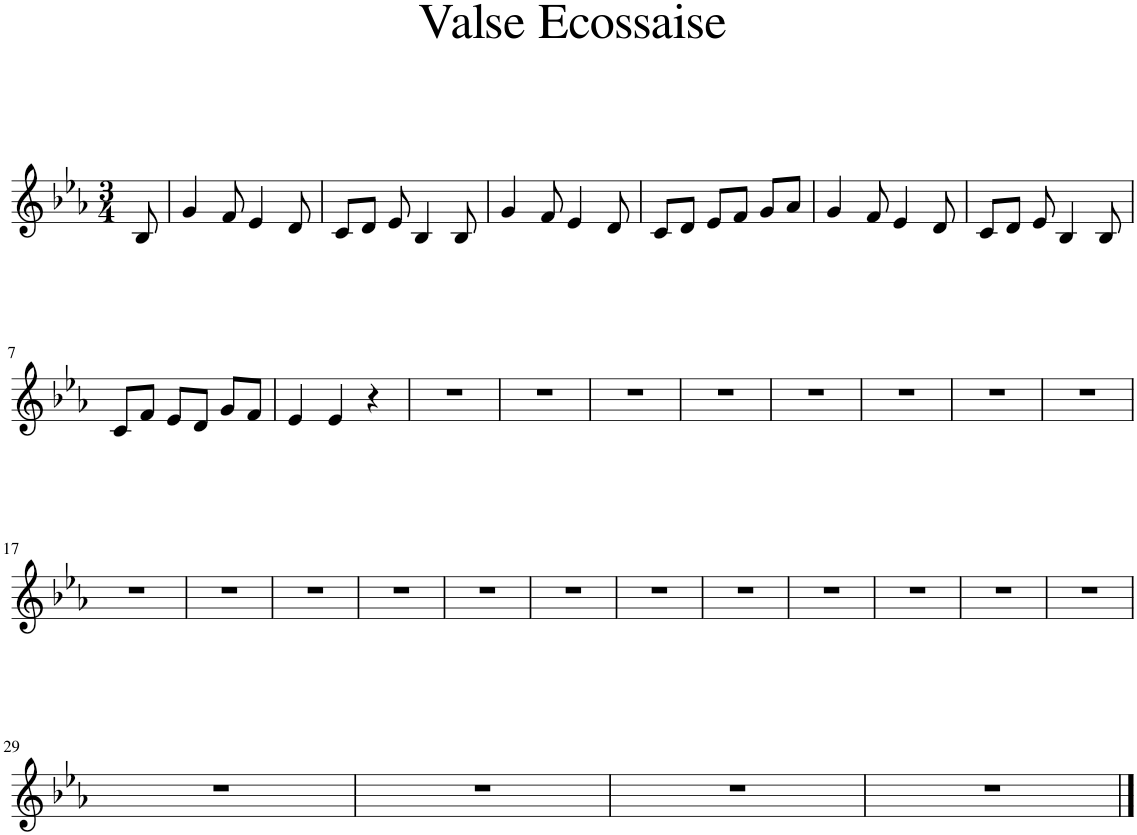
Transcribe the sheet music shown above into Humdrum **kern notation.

**kern
*part1
*staff1
*I"Flute
*I'Fl
*clefG2
*k[b-e-a-]
*M3/4
=
8B-/
=1
4g/
8f/
4e-/
8d/
=2
8c/L
8d/J
8e-/
4B-/
8B-/
=3
4g/
8f/
4e-/
8d/
=4
8c/L
8d/J
8e-/L
8f/J
8g/L
8a-/J
=5
4g/
8f/
4e-/
8d/
=6
8c/L
8d/J
8e-/
4B-/
8B-/
!!LO:LB:g=z
=7
8c/L
8f/J
8e-/L
8d/J
8g/L
8f/J
=8
4e-/
4e-/
4r
=9
2.r
=10
2.r
=11
2.r
=12
2.r
=13
2.r
=14
2.r
=15
2.r
=16
2.r
!!LO:LB:g=z
=17
2.r
=18
2.r
=19
2.r
=20
2.r
=21
2.r
=22
2.r
=23
2.r
=24
2.r
=25
2.r
=26
2.r
=27
2.r
=28
2.r
!!LO:LB:g=z
=29
2.r
=30
2.r
=31
2.r
=32
2.r
==
*-
